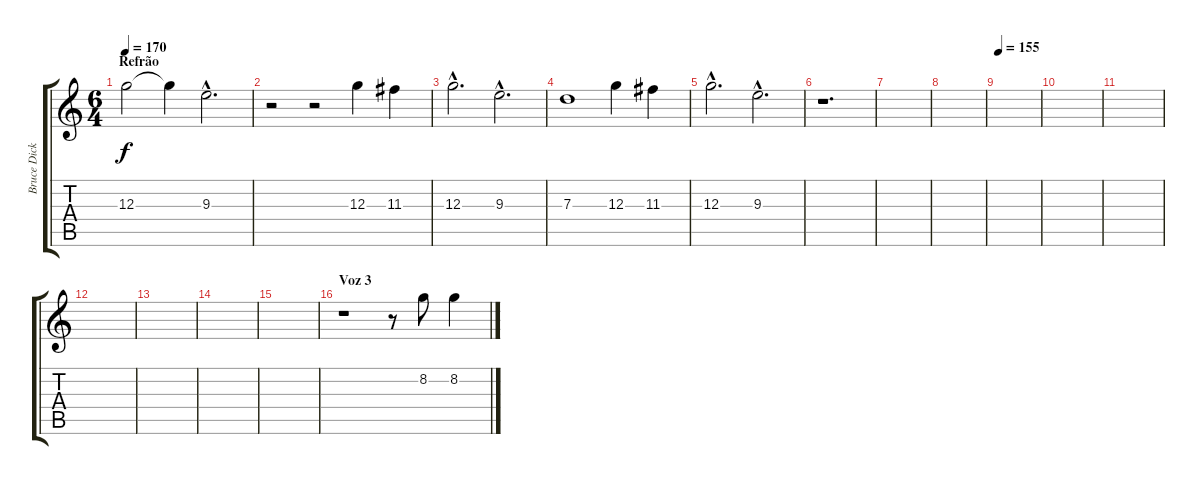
\track ("Bruce Dickinson" "Bruce Dick") {instrument acousticguitarsteel}
\staff {score tabs}
\tuning (E4 B3 G3 D3 A2 E2) {hide}
\ts (6 4)
\section ("" "Refrão")
\tempo 170
\clef g2
\ks c
12.3.2{dy f} 12.3{t}.4 9.3{hac}.2{d} |
r.2 r.2 12.3.4 11.3.4 |
12.3{hac}.2{d} 9.3{hac}.2{d} |
7.3.1 12.3.4 11.3.4 |
12.3{hac}.2{d} 9.3{hac}.2{d} |
r.1{d} |
|
|
\tempo 155
|
|
|
|
|
|
|
\section ("" "Voz 3")
r.1 r.8 8.2.8 8.2.4
